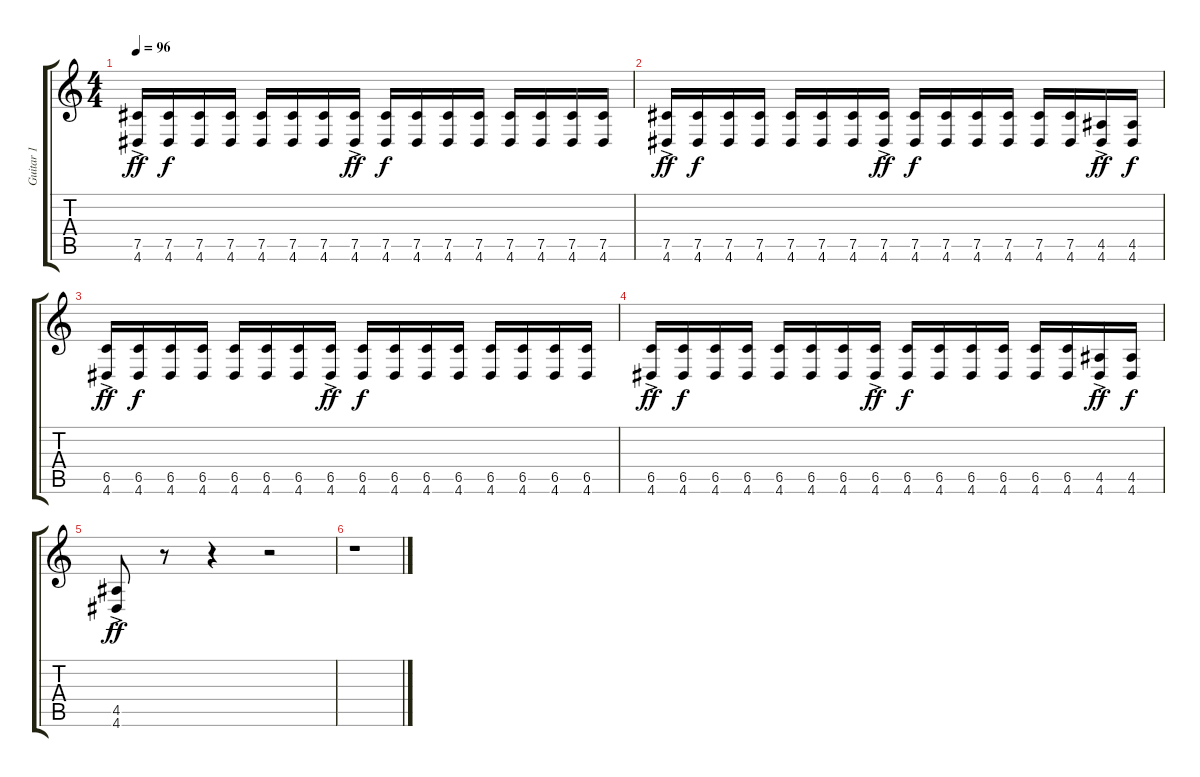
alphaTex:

\track ("Guitar 1" "Guitar 1") {instrument distortionguitar}
\staff {score tabs}
\tuning (Db4 Ab3 E3 B2 Gb2 B1) {hide}
\ts (4 4)
\tempo 96
\clef g2
\ks c
(7.5{ac} 4.6{ac}).16{dy ff} (7.5 4.6).16{dy f} (7.5 4.6).16 (7.5 4.6).16 (7.5 4.6).16 (7.5 4.6).16 (7.5 4.6).16 (7.5{ac} 4.6{ac}).16{dy ff} (7.5 4.6).16{dy f} (7.5 4.6).16 (7.5 4.6).16 (7.5 4.6).16 (7.5 4.6).16 (7.5 4.6).16 (7.5 4.6).16 (7.5 4.6).16 |
(7.5{ac} 4.6{ac}).16{dy ff} (7.5 4.6).16{dy f} (7.5 4.6).16 (7.5 4.6).16 (7.5 4.6).16 (7.5 4.6).16 (7.5 4.6).16 (7.5{ac} 4.6{ac}).16{dy ff} (7.5 4.6).16{dy f} (7.5 4.6).16 (7.5 4.6).16 (7.5 4.6).16 (7.5 4.6).16 (7.5 4.6).16 (4.5{ac} 4.6{ac}).16{dy ff} (4.5 4.6).16{dy f} |
(6.5{ac} 4.6{ac}).16{dy ff} (6.5 4.6).16{dy f} (6.5 4.6).16 (6.5 4.6).16 (6.5 4.6).16 (6.5 4.6).16 (6.5 4.6).16 (6.5{ac} 4.6{ac}).16{dy ff} (6.5 4.6).16{dy f} (6.5 4.6).16 (6.5 4.6).16 (6.5 4.6).16 (6.5 4.6).16 (6.5 4.6).16 (6.5 4.6).16 (6.5 4.6).16 |
(6.5{ac} 4.6{ac}).16{dy ff} (6.5 4.6).16{dy f} (6.5 4.6).16 (6.5 4.6).16 (6.5 4.6).16 (6.5 4.6).16 (6.5 4.6).16 (6.5{ac} 4.6{ac}).16{dy ff} (6.5 4.6).16{dy f} (6.5 4.6).16 (6.5 4.6).16 (6.5 4.6).16 (6.5 4.6).16 (6.5 4.6).16 (4.5{ac} 4.6{ac}).16{dy ff} (4.5 4.6).16{dy f} |
(4.5{ac} 4.6{ac}).8{dy ff} r.8 r.4 r.2 |
r.1
